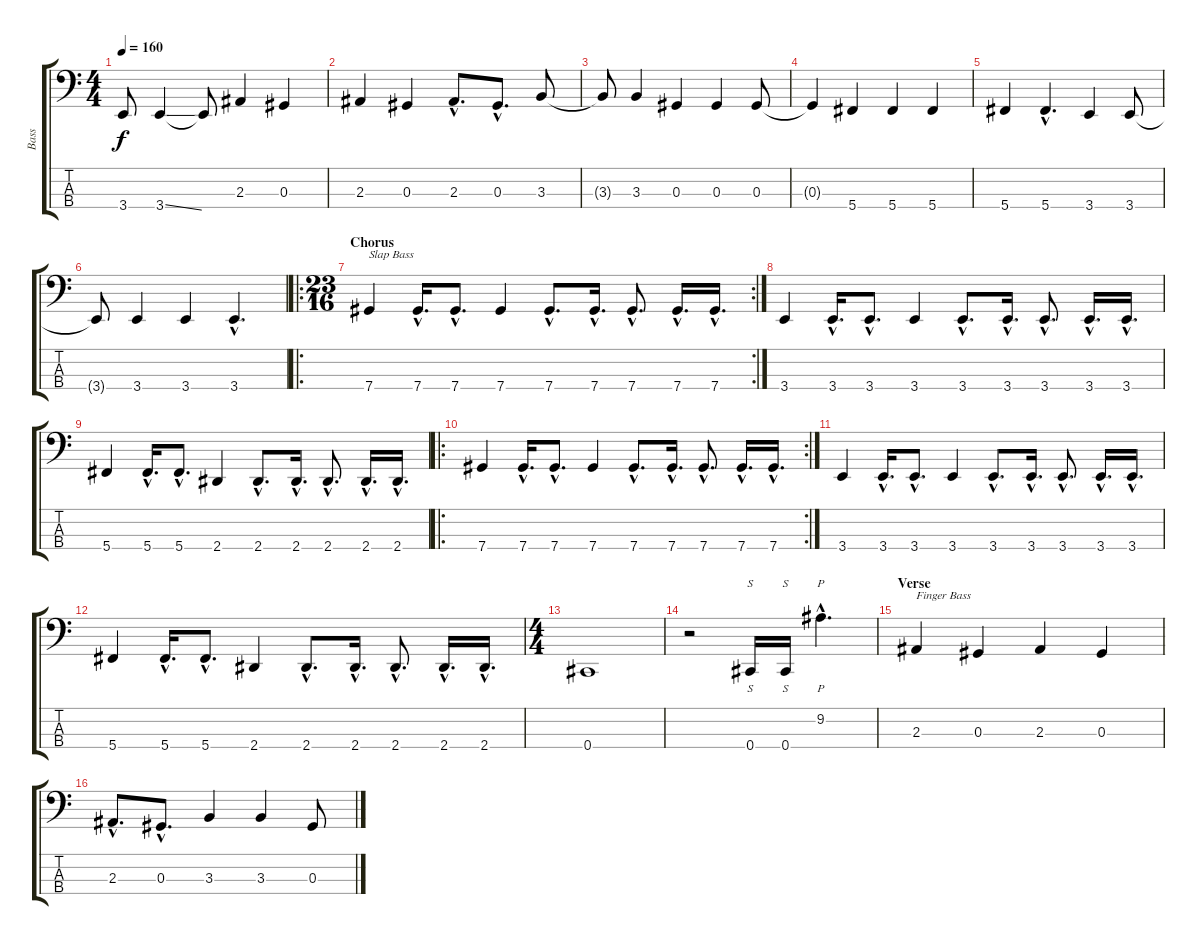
\track ("Bass" "Bass") {instrument slapbass1}
\staff {score tabs}
\tuning (Gb2 Db2 Ab1 Db1) {hide}
\ts (4 4)
\tempo 160
\clef f4
\ks c
3.4{t}.8{dy f} 3.4{ss}.4 3.4{t}.8 2.3.4 0.3.4 |
2.3.4 0.3.4 2.3{hac}.8{d} 0.3{hac}.8{d} 3.3.8 |
3.3{t}.8 3.3.4 0.3.4 0.3.4 0.3.8 |
0.3{t}.4 5.4.4 5.4.4 5.4.4 |
5.4.4 5.4{hac}.4{d} 3.4.4 3.4.8 |
3.4{t}.8 3.4.4 3.4.4 3.4{hac}.4{d} |
\ro
\rc 2
\ts (23 16)
\section ("" "Chorus")
7.4.4{txt "Slap Bass" instrument slapbass1} 7.4{hac}.16{d} 7.4{hac}.8{d} 7.4.4 7.4{hac}.8{d} 7.4{hac}.16{d} 7.4{hac}.8{d} 7.4{hac}.16{d} 7.4{hac}.16{d} |
3.4.4 3.4{hac}.16{d} 3.4{hac}.8{d} 3.4.4 3.4{hac}.8{d} 3.4{hac}.16{d} 3.4{hac}.8{d} 3.4{hac}.16{d} 3.4{hac}.16{d} |
5.4.4 5.4{hac}.16{d} 5.4{hac}.8{d} 2.4.4 2.4{hac}.8{d} 2.4{hac}.16{d} 2.4{hac}.8{d} 2.4{hac}.16{d} 2.4{hac}.16{d} |
\ro
\rc 2
7.4.4 7.4{hac}.16{d} 7.4{hac}.8{d} 7.4.4 7.4{hac}.8{d} 7.4{hac}.16{d} 7.4{hac}.8{d} 7.4{hac}.16{d} 7.4{hac}.16{d} |
3.4.4 3.4{hac}.16{d} 3.4{hac}.8{d} 3.4.4 3.4{hac}.8{d} 3.4{hac}.16{d} 3.4{hac}.8{d} 3.4{hac}.16{d} 3.4{hac}.16{d} |
5.4.4 5.4{hac}.16{d} 5.4{hac}.8{d} 2.4.4 2.4{hac}.8{d} 2.4{hac}.16{d} 2.4{hac}.8{d} 2.4{hac}.16{d} 2.4{hac}.16{d} |
\ts (4 4)
0.4.1 |
r.2 0.4.16{s} 0.4.16{s} 9.2{hac}.4{p d} |
\section ("" "Verse")
2.3.4{txt "Finger Bass" instrument electricbassfinger} 0.3.4 2.3.4 0.3.4 |
2.3{hac}.8{d} 0.3{hac}.8{d} 3.3.4 3.3.4 0.3.8
